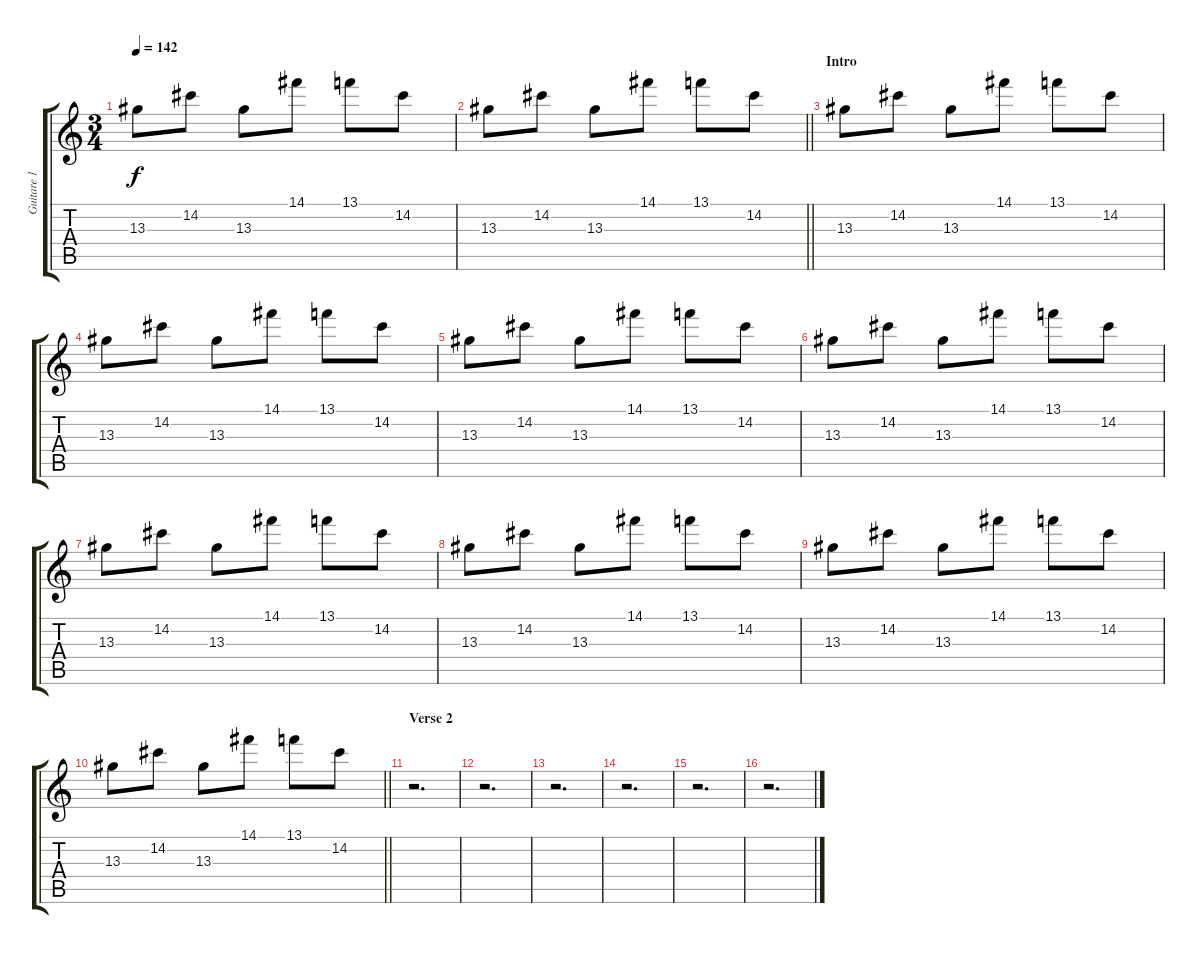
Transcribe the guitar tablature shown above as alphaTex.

\track ("Guitare 1" "Guitare 1") {instrument overdrivenguitar}
\staff {score tabs}
\tuning (E4 B3 G3 D3 A2 E2) {hide}
\ts (3 4)
\tempo 142
\clef g2
\ks c
13.3.8{dy f} 14.2.8 13.3.8 14.1.8 13.1.8 14.2.8 |
\barLineRight lightlight
13.3.8 14.2.8 13.3.8 14.1.8 13.1.8 14.2.8 |
\section ("" "Intro")
13.3.8 14.2.8 13.3.8 14.1.8 13.1.8 14.2.8 |
13.3.8 14.2.8 13.3.8 14.1.8 13.1.8 14.2.8 |
13.3.8 14.2.8 13.3.8 14.1.8 13.1.8 14.2.8 |
13.3.8 14.2.8 13.3.8 14.1.8 13.1.8 14.2.8 |
13.3.8 14.2.8 13.3.8 14.1.8 13.1.8 14.2.8 |
13.3.8 14.2.8 13.3.8 14.1.8 13.1.8 14.2.8 |
13.3.8 14.2.8 13.3.8 14.1.8 13.1.8 14.2.8 |
\barLineRight lightlight
13.3.8 14.2.8 13.3.8 14.1.8 13.1.8 14.2.8 |
\section ("" "Verse 2")
r.2{d} |
r.2{d} |
r.2{d} |
r.2{d} |
r.2{d} |
r.2{d}
